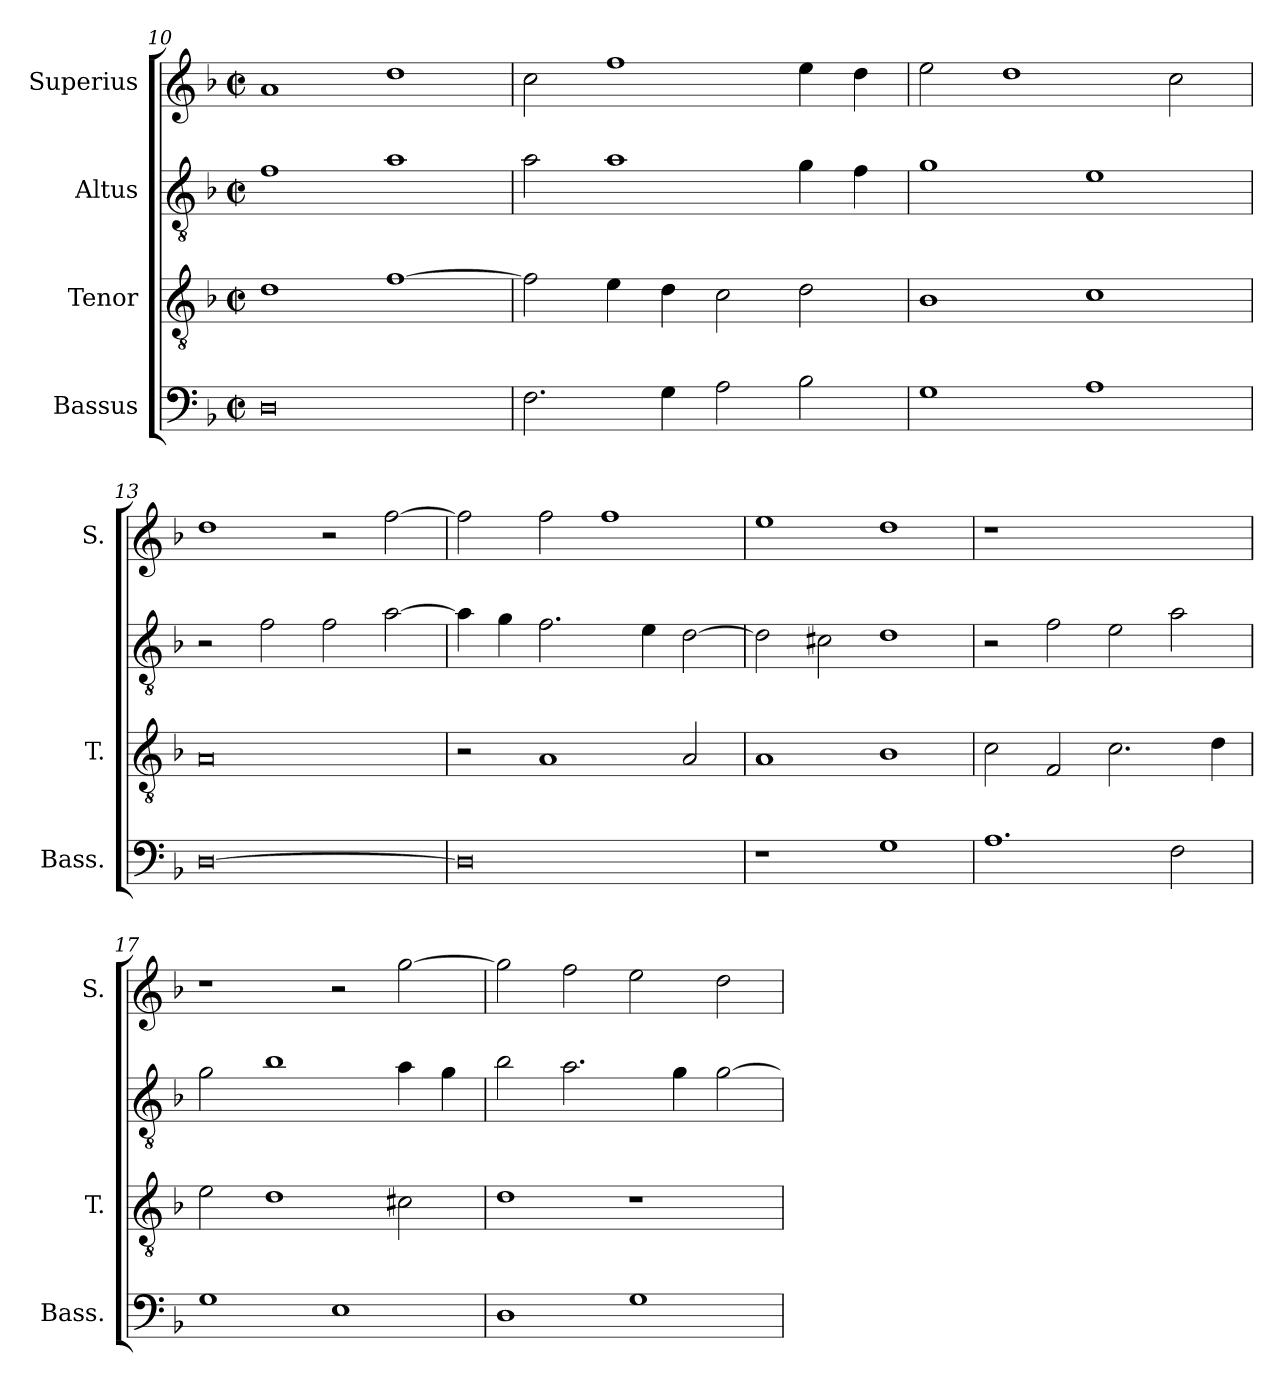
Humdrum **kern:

**kern	**kern	**kern	**kern
*part4	*part3	*part2	*part1
*staff4	*staff3	*staff2	*staff1
*I"Bassus	*I"Tenor	*I"Altus	*I"Superius
*I'Bass.	*I'T.	*	*I'S.
*clefF4	*clefGv2	*clefGv2	*clefG2
*	*ITrd7c12	*ITrd7c12	*
*k[b-]	*k[b-]	*k[b-]	*k[b-]
*F:	*F:	*F:	*F:
*M2/2	*M2/2	*M2/2	*M2/2
*met(c|)	*met(c|)	*met(c|)	*met(c|)
=10	=10	=10	=10
0Di	1Di	1Fi	1ai
.	[>1Fi	1Ai	1ddi
=11	=11	=11	=11
2.Fi\	2Fi\]	2Ai\	2cci\
.	4Ei\	1Ai	1ffi
4Gi\	4Di\	.	.
2Ai\	2Ci\	.	.
2B-i\	2Di\	4Gi\	4eei\
.	.	4Fi\	4ddi\
=12	=12	=12	=12
1Gi	1BB-i	1Gi	2eei\
.	.	.	1ddi
1Ai	1Ci	1Ei	.
.	.	.	2cci\
=13	=13	=13	=13
[>0Di	0AAi	2r	1ddi
.	.	2Fi\	.
.	.	2Fi\	2r
.	.	[>2Ai\	[>2ffi\
!!LO:PB:g=z
=14	=14	=14	=14
0Di]	2r	4Ai\]	2ffi\]
.	.	4Gi\	.
.	1AAi	2.Fi\	2ffi\
.	.	.	1ffi
.	.	4Ei\	.
.	2AAi/	[>2Di\	.
=15	=15	=15	=15
1r	1AAi	2Di\]	1eei
.	.	2C#Xi\	.
1Gi	1BB-i	1Di	1ddi
=16	=16	=16	=16
!	!	!	!LO:N:vis=1
1.Ai	2Ci\	2r	1r
.	2FFi/	2Fi\	.
.	2.Ci\	2Ei\	1ryy
2Fi\	.	2Ai\	.
.	4Di\	.	.
=17	=17	=17	=17
1Gi	2Ei\	2Gi\	1r
.	1Di	1B-i	.
1Ei	.	.	2r
.	2C#Xi\	4Ai\	[>2ggi\
.	.	4Gi\	.
=18	=18	=18	=18
1Di	1Di	2B-i\	2ggi\]
.	.	2.Ai\	2ffi\
1Gi	1r	.	2eei\
.	.	4Gi\	.
.	.	[>2Gi\	2ddi\
=	=	=	=
*-	*-	*-	*-
